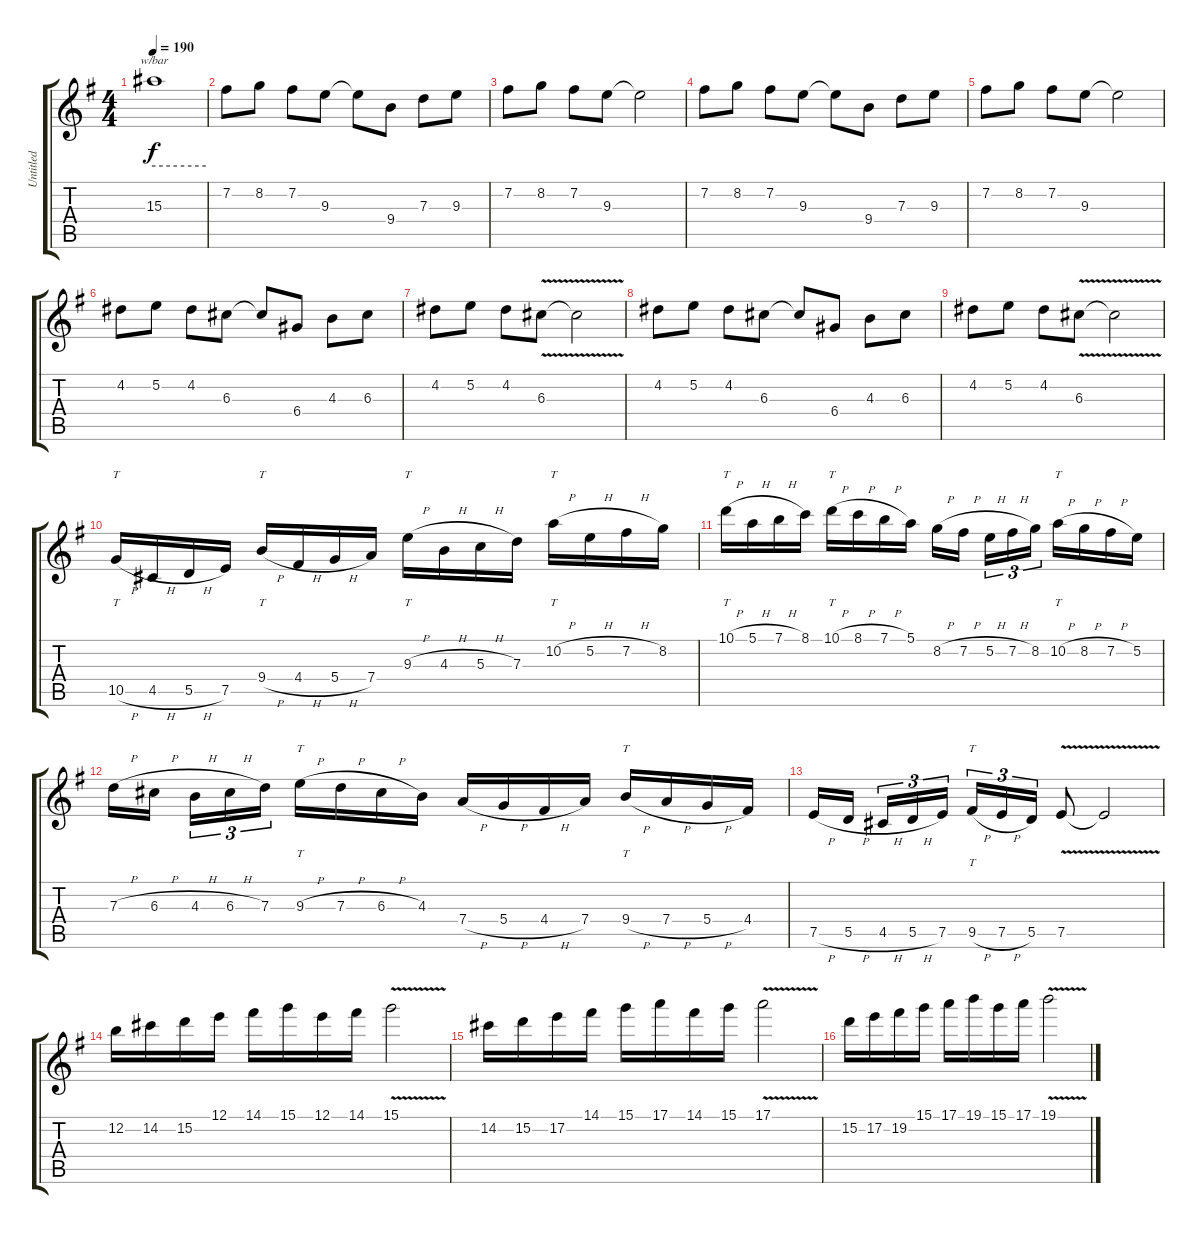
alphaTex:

\track ("Untitled  " "Untitled  ") {instrument distortionguitar}
\staff {score tabs}
\tuning (E4 B3 G3 D3 A2 E2) {hide}
\ts (4 4)
\tempo 190
\clef g2
\ks g
15.3{t}.1{tbe (hold default 0 0 60 0) dy f} |
7.2.8 8.2.8 7.2.8 9.3.8 9.3{t}.8 9.4.8 7.3.8 9.3.8 |
7.2.8 8.2.8 7.2.8 9.3.8 9.3{t}.2 |
7.2.8 8.2.8 7.2.8 9.3.8 9.3{t}.8 9.4.8 7.3.8 9.3.8 |
7.2.8 8.2.8 7.2.8 9.3.8 9.3{t}.2 |
4.2.8 5.2.8 4.2.8 6.3.8 6.3{t}.8 6.4.8 4.3.8 6.3.8 |
4.2.8 5.2.8 4.2.8 6.3{v}.8 6.3{v t}.2 |
4.2.8 5.2.8 4.2.8 6.3.8 6.3{t}.8 6.4.8 4.3.8 6.3.8 |
4.2.8 5.2.8 4.2.8 6.3{v}.8 6.3{v t}.2 |
10.5{h}.16{tt} 4.5{h}.16 5.5{h}.16 7.5.16 9.4{h}.16{tt} 4.4{h}.16 5.4{h}.16 7.4.16 9.3{h}.16{tt} 4.3{h}.16 5.3{h}.16 7.3.16 10.2{h}.16{tt} 5.2{h}.16 7.2{h}.16 8.2.16 |
10.1{h}.16{tt} 5.1{h}.16 7.1{h}.16 8.1.16 10.1{h}.16{tt} 8.1{h}.16 7.1{h}.16 5.1.16 8.2{h}.16 7.2{h}.16{beam splitsecondary} 5.2{h}.16{tu (3 2)} 7.2{h}.16{tu (3 2)} 8.2.16{tu (3 2)} 10.2{h}.16{tt} 8.2{h}.16 7.2{h}.16 5.2.16 |
7.3{h}.16 6.3{h}.16{beam splitsecondary} 4.3{h}.16{tu (3 2)} 6.3{h}.16{tu (3 2)} 7.3.16{tu (3 2)} 9.3{h}.16{tt} 7.3{h}.16 6.3{h}.16 4.3.16 7.4{h}.16 5.4{h}.16 4.4{h}.16 7.4.16 9.4{h}.16{tt} 7.4{h}.16 5.4{h}.16 4.4.16 |
7.5{h}.16 5.5{h}.16{beam splitsecondary} 4.5{h}.16{tu (3 2)} 5.5{h}.16{tu (3 2)} 7.5.16{tu (3 2)} 9.5{h}.16{tt tu (3 2)} 7.5{h}.16{tu (3 2)} 5.5.16{tu (3 2)} 7.5{v}.8 7.5{v t}.2 |
12.2.16 14.2.16 15.2.16 12.1.16 14.1.16 15.1.16 12.1.16 14.1.16 15.1{v}.2 |
14.2.16 15.2.16 17.2.16 14.1.16 15.1.16 17.1.16 14.1.16 15.1.16 17.1{v}.2 |
15.2.16 17.2.16 19.2.16 15.1.16 17.1.16 19.1.16 15.1.16 17.1.16 19.1{v}.2
